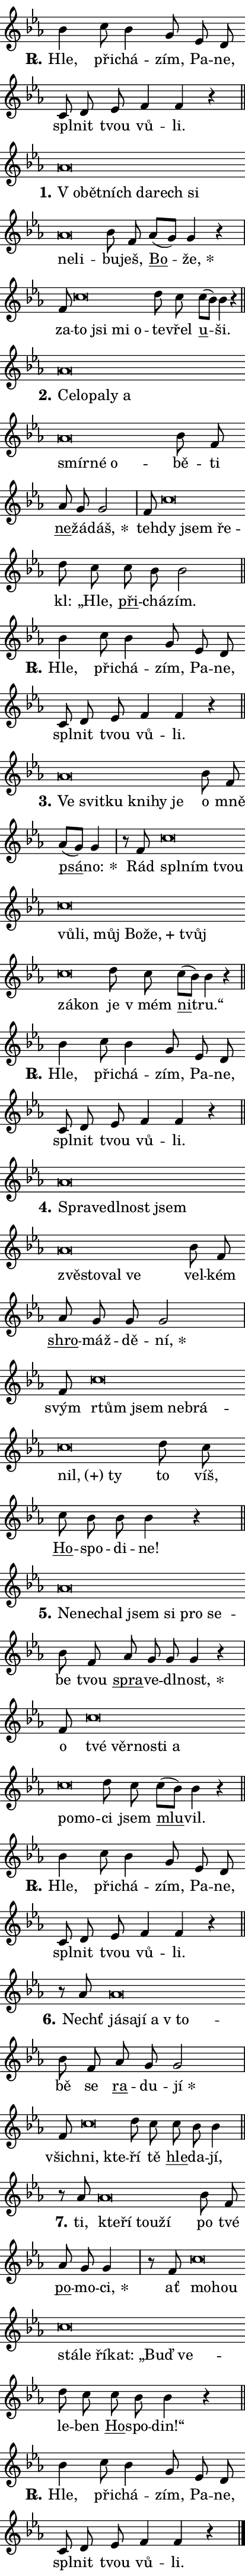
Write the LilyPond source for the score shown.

\version "2.24.0"
\header { tagline = "" }
\paper {
  indent = 0\cm
  top-margin = 0\cm
  right-margin = 0\cm
  bottom-margin = 0\cm
  left-margin = 0\cm
  paper-width = 7\cm
  page-breaking = #ly:one-page-breaking
  system-system-spacing.basic-distance = #11
  score-system-spacing.basic-distance = #11
  ragged-last = ##f
}


%% Author: Thomas Morley
%% https://lists.gnu.org/archive/html/lilypond-user/2020-05/msg00002.html
#(define (line-position grob)
"Returns position of @var[grob} in current system:
   @code{'start}, if at first time-step
   @code{'end}, if at last time-step
   @code{'middle} otherwise
"
  (let* ((col (ly:item-get-column grob))
         (ln (ly:grob-object col 'left-neighbor))
         (rn (ly:grob-object col 'right-neighbor))
         (col-to-check-left (if (ly:grob? ln) ln col))
         (col-to-check-right (if (ly:grob? rn) rn col))
         (break-dir-left
           (and
             (ly:grob-property col-to-check-left 'non-musical #f)
             (ly:item-break-dir col-to-check-left)))
         (break-dir-right
           (and
             (ly:grob-property col-to-check-right 'non-musical #f)
             (ly:item-break-dir col-to-check-right))))
        (cond ((eqv? 1 break-dir-left) 'start)
              ((eqv? -1 break-dir-right) 'end)
              (else 'middle))))

#(define (tranparent-at-line-position vctor)
  (lambda (grob)
  "Relying on @code{line-position} select the relevant enry from @var{vctor}.
Used to determine transparency,"
    (case (line-position grob)
      ((end) (not (vector-ref vctor 0)))
      ((middle) (not (vector-ref vctor 1)))
      ((start) (not (vector-ref vctor 2))))))

noteHeadBreakVisibility =
#(define-music-function (break-visibility)(vector?)
"Makes @code{NoteHead}s transparent relying on @var{break-visibility}"
#{
  \override NoteHead.transparent =
    #(tranparent-at-line-position break-visibility)
#})

#(define delete-ledgers-for-transparent-note-heads
  (lambda (grob)
    "Reads whether a @code{NoteHead} is transparent.
If so this @code{NoteHead} is removed from @code{'note-heads} from
@var{grob}, which is supposed to be @code{LedgerLineSpanner}.
As a result ledgers are not printed for this @code{NoteHead}"
    (let* ((nhds-array (ly:grob-object grob 'note-heads))
           (nhds-list
             (if (ly:grob-array? nhds-array)
                 (ly:grob-array->list nhds-array)
                 '()))
           ;; Relies on the transparent-property being done before
           ;; Staff.LedgerLineSpanner.after-line-breaking is executed.
           ;; This is fragile ...
           (to-keep
             (remove
               (lambda (nhd)
                 (ly:grob-property nhd 'transparent #f))
               nhds-list)))
      ;; TODO find a better method to iterate over grob-arrays, similiar
      ;; to filter/remove etc for lists
      ;; For now rebuilt from scratch
      (set! (ly:grob-object grob 'note-heads)  '())
      (for-each
        (lambda (nhd)
          (ly:pointer-group-interface::add-grob grob 'note-heads nhd))
        to-keep))))

hideNotes = {
  \noteHeadBreakVisibility #begin-of-line-visible
}
unHideNotes = {
  \noteHeadBreakVisibility #all-visible
}

% work-around for resetting accidentals
% https://lilypond.org/doc/v2.23/Documentation/notation/displaying-rhythms#unmetered-music
cadenzaMeasure = {
  \cadenzaOff
  \partial 1024 s1024
  \cadenzaOn
}

#(define-markup-command (accent layout props text) (markup?)
  "Underline accented syllable"
  (interpret-markup layout props
    #{\markup \override #'(offset . 4.3) \underline { #text }#}))

responsum = \markup \concat {
  "R" \hspace #-1.05 \path #0.1 #'((moveto 0 0.07) (lineto 0.9 0.8)) \hspace #0.05 "."
}

\layout {
    \context {
        \Staff
        \remove "Time_signature_engraver"
        \override LedgerLineSpanner.after-line-breaking = #delete-ledgers-for-transparent-note-heads
    }
    \context {
        \Voice {
            \override NoteHead.output-attributes = #'((class . "notehead"))
            \override Hairpin.height = #0.55
        }
    }
    \context {
        \Lyrics {
            \override StanzaNumber.output-attributes = #'((class . "stanzanumber"))
            \override LyricSpace.minimum-distance = #0.9
            \override LyricText.font-name = #"TeX Gyre Schola"
            \override LyricText.font-size = 1
            \override StanzaNumber.font-name = #"TeX Gyre Schola Bold"
            \override StanzaNumber.font-size = 1
        }
    }
}

% magnetic-lyrics.ily
%
%   written by
%     Jean Abou Samra <jean@abou-samra.fr>
%     Werner Lemberg <wl@gnu.org>
%
%   adapted by
%     Jiri Hon <jiri.hon@gmail.com>
%
% Version 2022-Apr-15

% https://www.mail-archive.com/lilypond-user@gnu.org/msg149350.html

#(define (Left_hyphen_pointer_engraver context)
   "Collect syllable-hyphen-syllable occurrences in lyrics and store
them in properties.  This engraver only looks to the left.  For
example, if the lyrics input is @code{foo -- bar}, it does the
following.

@itemize @bullet
@item
Set the @code{text} property of the @code{LyricHyphen} grob between
@q{foo} and @q{bar} to @code{foo}.

@item
Set the @code{left-hyphen} property of the @code{LyricText} grob with
text @q{foo} to the @code{LyricHyphen} grob between @q{foo} and
@q{bar}.
@end itemize

Use this auxiliary engraver in combination with the
@code{lyric-@/text::@/apply-@/magnetic-@/offset!} hook."
   (let ((hyphen #f)
         (text #f))
     (make-engraver
      (acknowledgers
       ((lyric-syllable-interface engraver grob source-engraver)
        (set! text grob)))
      (end-acknowledgers
       ((lyric-hyphen-interface engraver grob source-engraver)
        ;(when (not (grob::has-interface grob 'lyric-space-interface))
          (set! hyphen grob)));)
      ((stop-translation-timestep engraver)
       (when (and text hyphen)
         (ly:grob-set-object! text 'left-hyphen hyphen))
       (set! text #f)
       (set! hyphen #f)))))

#(define (lyric-text::apply-magnetic-offset! grob)
   "If the space between two syllables is less than the value in
property @code{LyricText@/.details@/.squash-threshold}, move the right
syllable to the left so that it gets concatenated with the left
syllable.

Use this function as a hook for
@code{LyricText@/.after-@/line-@/breaking} if the
@code{Left_@/hyphen_@/pointer_@/engraver} is active."
   (let ((hyphen (ly:grob-object grob 'left-hyphen #f)))
     (when hyphen
       (let ((left-text (ly:spanner-bound hyphen LEFT)))
         (when (grob::has-interface left-text 'lyric-syllable-interface)
           (let* ((common (ly:grob-common-refpoint grob left-text X))
                  (this-x-ext (ly:grob-extent grob common X))
                  (left-x-ext
                   (begin
                     ;; Trigger magnetism for left-text.
                     (ly:grob-property left-text 'after-line-breaking)
                     (ly:grob-extent left-text common X)))
                  ;; `delta` is the gap width between two syllables.
                  (delta (- (interval-start this-x-ext)
                            (interval-end left-x-ext)))
                  (details (ly:grob-property grob 'details))
                  (threshold (assoc-get 'squash-threshold details 0.2)))
             (when (< delta threshold)
               (let* (;; We have to manipulate the input text so that
                      ;; ligatures crossing syllable boundaries are not
                      ;; disabled.  For languages based on the Latin
                      ;; script this is essentially a beautification.
                      ;; However, for non-Western scripts it can be a
                      ;; necessity.
                      (lt (ly:grob-property left-text 'text))
                      (rt (ly:grob-property grob 'text))
                      (is-space (grob::has-interface hyphen 'lyric-space-interface))
                      (space (if is-space " " ""))
                      (space-markup (grob-interpret-markup grob " "))
                      (space-size (interval-length (ly:stencil-extent space-markup X)))
                      (extra-delta (if is-space space-size 0))
                      ;; Append new syllable.
                      (ltrt-space (if (and (string? lt) (string? rt))
                                (string-append lt space rt)
                                (make-concat-markup (list lt space rt))))
                      ;; Right-align `ltrt` to the right side.
                      (ltrt-space-markup (grob-interpret-markup
                               grob
                               (make-translate-markup
                                (cons (interval-length this-x-ext) 0)
                                (make-right-align-markup ltrt-space)))))
                 (begin
                   ;; Don't print `left-text`.
                   (ly:grob-set-property! left-text 'stencil #f)
                   ;; Set text and stencil (which holds all collected
                   ;; syllables so far) and shift it to the left.
                   (ly:grob-set-property! grob 'text ltrt-space)
                   (ly:grob-set-property! grob 'stencil ltrt-space-markup)
                   (ly:grob-translate-axis! grob (- (- delta extra-delta)) X))))))))))


#(define (lyric-hyphen::displace-bounds-first grob)
   ;; Make very sure this callback isn't triggered too early.
   (let ((left (ly:spanner-bound grob LEFT))
         (right (ly:spanner-bound grob RIGHT)))
     (ly:grob-property left 'after-line-breaking)
     (ly:grob-property right 'after-line-breaking)
     (ly:lyric-hyphen::print grob)))

squashThreshold = #0.4

\layout {
  \context {
    \Lyrics
    \consists #Left_hyphen_pointer_engraver
    \override LyricText.after-line-breaking =
      #lyric-text::apply-magnetic-offset!
    \override LyricHyphen.stencil = #lyric-hyphen::displace-bounds-first
    \override LyricText.details.squash-threshold = \squashThreshold
    \override LyricHyphen.minimum-distance = 0
    \override LyricHyphen.minimum-length = \squashThreshold
  }
}

squash = \override LyricText.details.squash-threshold = 9999
unSquash = \override LyricText.details.squash-threshold = \squashThreshold

left = \override LyricText.self-alignment-X = #LEFT
unLeft = \revert LyricText.self-alignment-X

starOffset = #(lambda (grob) 
                (let ((x_offset (ly:self-alignment-interface::aligned-on-x-parent grob)))
                  (if (= x_offset 0) 0 (+ x_offset 1.2))))

star = #(define-music-function (syllable)(string?)
"Append star separator at the end of a syllable"
#{
  \once \override LyricText.X-offset = #starOffset
  \lyricmode { \markup {
    #syllable
    \override #'((font-name . "TeX Gyre Schola Bold")) \hspace #0.2 \lower #0.65 \larger "*"
  } }
#})

starAccent = #(define-music-function (syllable)(string?)
"Append star separator at the end of a syllable and make accent"
#{
  \once \override LyricText.X-offset = #starOffset
  \lyricmode { \markup {
    \accent #syllable
    \override #'((font-name . "TeX Gyre Schola Bold")) \hspace #0.2 \lower #0.65 \larger "*"
  } }
#})

breath = #(define-music-function (syllable)(string?)
"Append breathing indicator at the end of a syllable"
#{
  \lyricmode { \markup { #syllable "+" } }
#})

optionalBreath = #(define-music-function (syllable)(string?)
"Append optional breathing indicator at the end of a syllable"
#{
  \lyricmode { \markup { #syllable "(+)" } }
#})


\score {
    <<
        \new Voice = "melody" { \cadenzaOn \key es \major \relative { bes'4 c8 bes4 g8 \bar "" es d \bar "" c d es \bar "" f4 f r \cadenzaMeasure \bar "||" \break } }
        \new Lyrics \lyricsto "melody" { \lyricmode { \set stanza = \responsum
Hle, při -- chá -- zím, Pa -- ne, spl -- nit tvou vů -- li. } }
    >>
    \layout {}
}

\score {
    <<
        \new Voice = "melody" { \cadenzaOn \key es \major \relative { as'\breve*1/16 \hideNotes \breve*1/16 \bar "" \breve*1/16 \bar "" \breve*1/16 \bar "" \breve*1/16 \bar "" \breve*1/16 \bar "" \breve*1/16 \breve*1/16 \bar "" \unHideNotes bes8 f \bar "" as[( g)] g4 r \cadenzaMeasure \bar "|" f8 c'\breve*1/16 \hideNotes \breve*1/16 \bar "" \breve*1/16 \breve*1/16 \bar "" \unHideNotes d8 c \bar "" c[( bes)] bes4 r \cadenzaMeasure \bar "||" \break } }
        \new Lyrics \lyricsto "melody" { \lyricmode { \set stanza = "1."
\left "V o" -- \squash bět -- ních da -- rech si ne -- li -- \unLeft \unSquash bu -- ješ, \markup \accent Bo -- \star že, za -- \left to \squash jsi mi o -- \unLeft \unSquash te -- vřel \markup \accent u -- ši. } }
    >>
    \layout {}
}

\score {
    <<
        \new Voice = "melody" { \cadenzaOn \key es \major \relative { as'\breve*1/16 \hideNotes \breve*1/16 \bar "" \breve*1/16 \bar "" \breve*1/16 \bar "" \breve*1/16 \bar "" \breve*1/16 \bar "" \breve*1/16 \breve*1/16 \bar "" \unHideNotes bes8 f \bar "" as g g2 \cadenzaMeasure \bar "|" f8 c'\breve*1/16 \hideNotes \breve*1/16 \breve*1/16 \bar "" \unHideNotes d8 c \bar "" c bes bes2 \cadenzaMeasure \bar "||" \break } }
        \new Lyrics \lyricsto "melody" { \lyricmode { \set stanza = "2."
\left Ce -- \squash lo -- pa -- ly a smír -- né o -- \unLeft \unSquash bě -- ti \markup \accent ne -- žá -- \star dáš, teh -- \left dy \squash jsem ře -- \unLeft \unSquash kl: „Hle, \markup \accent při -- chá -- zím. } }
    >>
    \layout {}
}

\score {
    <<
        \new Voice = "melody" { \cadenzaOn \key es \major \relative { bes'4 c8 bes4 g8 \bar "" es d \bar "" c d es \bar "" f4 f r \cadenzaMeasure \bar "||" \break } }
        \new Lyrics \lyricsto "melody" { \lyricmode { \set stanza = \responsum
Hle, při -- chá -- zím, Pa -- ne, spl -- nit tvou vů -- li. } }
    >>
    \layout {}
}

\score {
    <<
        \new Voice = "melody" { \cadenzaOn \key es \major \relative { as'\breve*1/16 \hideNotes \breve*1/16 \bar "" \breve*1/16 \bar "" \breve*1/16 \bar "" \breve*1/16 \breve*1/16 \bar "" \unHideNotes bes8 f \bar "" as[( g)] g4 \cadenzaMeasure \bar "|" r8 f8 c'\breve*1/16 \hideNotes \breve*1/16 \bar "" \breve*1/16 \bar "" \breve*1/16 \bar "" \breve*1/16 \bar "" \breve*1/16 \bar "" \breve*1/16 \bar "" \breve*1/16 \bar "" \breve*1/16 \bar "" \breve*1/16 \breve*1/16 \bar "" \unHideNotes d8 c \bar "" c[( bes)] bes4 r \cadenzaMeasure \bar "||" \break } }
        \new Lyrics \lyricsto "melody" { \lyricmode { \set stanza = "3."
\left Ve \squash svit -- ku kni -- hy je \unLeft \unSquash o mně \markup \accent psá -- \star no: Rád \left spl -- \squash ním tvou vů -- li, můj Bo -- \breath "že," tvůj zá -- kon \unLeft \unSquash je "v mém" \markup \accent ni -- tru.“ } }
    >>
    \layout {}
}

\score {
    <<
        \new Voice = "melody" { \cadenzaOn \key es \major \relative { bes'4 c8 bes4 g8 \bar "" es d \bar "" c d es \bar "" f4 f r \cadenzaMeasure \bar "||" \break } }
        \new Lyrics \lyricsto "melody" { \lyricmode { \set stanza = \responsum
Hle, při -- chá -- zím, Pa -- ne, spl -- nit tvou vů -- li. } }
    >>
    \layout {}
}

\score {
    <<
        \new Voice = "melody" { \cadenzaOn \key es \major \relative { as'\breve*1/16 \hideNotes \breve*1/16 \bar "" \breve*1/16 \bar "" \breve*1/16 \bar "" \breve*1/16 \bar "" \breve*1/16 \bar "" \breve*1/16 \bar "" \breve*1/16 \breve*1/16 \bar "" \unHideNotes bes8 f \bar "" as g g g2 \cadenzaMeasure \bar "|" f8 c'\breve*1/16 \hideNotes \breve*1/16 \bar "" \breve*1/16 \bar "" \breve*1/16 \bar "" \breve*1/16 \breve*1/16 \bar "" \unHideNotes d8 c \bar "" c bes bes bes4 r \cadenzaMeasure \bar "||" \break } }
        \new Lyrics \lyricsto "melody" { \lyricmode { \set stanza = "4."
\left Spra -- \squash ve -- dl -- nost jsem zvě -- sto -- val ve \unLeft \unSquash vel -- kém \markup \accent shro -- máž -- dě -- \star ní, svým \left rtům \squash jsem ne -- brá -- \optionalBreath nil, ty \unLeft \unSquash to víš, \markup \accent Ho -- spo -- di -- ne! } }
    >>
    \layout {}
}

\score {
    <<
        \new Voice = "melody" { \cadenzaOn \key es \major \relative { as'\breve*1/16 \hideNotes \breve*1/16 \bar "" \breve*1/16 \bar "" \breve*1/16 \bar "" \breve*1/16 \bar "" \breve*1/16 \breve*1/16 \bar "" \unHideNotes bes8 f \bar "" as g g g4 r \cadenzaMeasure \bar "|" f8 c'\breve*1/16 \hideNotes \breve*1/16 \bar "" \breve*1/16 \bar "" \breve*1/16 \bar "" \breve*1/16 \bar "" \breve*1/16 \breve*1/16 \bar "" \unHideNotes d8 c \bar "" c[( bes)] bes4 r \cadenzaMeasure \bar "||" \break } }
        \new Lyrics \lyricsto "melody" { \lyricmode { \set stanza = "5."
\left Ne -- \squash ne -- chal jsem si pro se -- \unLeft \unSquash be tvou \markup \accent spra -- ve -- dl -- \star nost, o \left tvé \squash věr -- no -- sti a po -- mo -- \unLeft \unSquash ci jsem \markup \accent mlu -- vil. } }
    >>
    \layout {}
}

\score {
    <<
        \new Voice = "melody" { \cadenzaOn \key es \major \relative { bes'4 c8 bes4 g8 \bar "" es d \bar "" c d es \bar "" f4 f r \cadenzaMeasure \bar "||" \break } }
        \new Lyrics \lyricsto "melody" { \lyricmode { \set stanza = \responsum
Hle, při -- chá -- zím, Pa -- ne, spl -- nit tvou vů -- li. } }
    >>
    \layout {}
}

\score {
    <<
        \new Voice = "melody" { \cadenzaOn \key es \major \relative { r8 as'8 as\breve*1/16 \hideNotes \breve*1/16 \bar "" \breve*1/16 \bar "" \breve*1/16 \breve*1/16 \bar "" \unHideNotes bes8 f \bar "" as g g2 \cadenzaMeasure \bar "|" f8 c'\breve*1/16 \hideNotes \breve*1/16 \bar "" \unHideNotes d8 c \bar "" c bes bes4 \cadenzaMeasure \bar "||" \break } }
        \new Lyrics \lyricsto "melody" { \lyricmode { \set stanza = "6."
Nechť \left já -- \squash sa -- jí a "v to" -- \unLeft \unSquash bě se \markup \accent ra -- du -- \star jí všich -- \left ni, \squash kte -- \unLeft \unSquash ří tě \markup \accent hle -- da -- jí, } }
    >>
    \layout {}
}

\score {
    <<
        \new Voice = "melody" { \cadenzaOn \key es \major \relative { r8 as'8 as\breve*1/16 \hideNotes \breve*1/16 \bar "" \breve*1/16 \breve*1/16 \bar "" \unHideNotes bes8 f \bar "" as g g4 \cadenzaMeasure \bar "|" r8 f8 c'\breve*1/16 \hideNotes \breve*1/16 \bar "" \breve*1/16 \bar "" \breve*1/16 \bar "" \breve*1/16 \bar "" \breve*1/16 \bar "" \breve*1/16 \breve*1/16 \bar "" \unHideNotes d8 c \bar "" c bes bes4 r \cadenzaMeasure \bar "||" \break } }
        \new Lyrics \lyricsto "melody" { \lyricmode { \set stanza = "7."
ti, \left kte -- \squash ří tou -- ží \unLeft \unSquash po tvé \markup \accent po -- mo -- \star ci, ať \left mo -- \squash hou stá -- le ří -- kat: „Buď ve -- \unLeft \unSquash le -- ben \markup \accent Ho -- spo -- din!“ } }
    >>
    \layout {}
}

\score {
    <<
        \new Voice = "melody" { \cadenzaOn \key es \major \relative { bes'4 c8 bes4 g8 \bar "" es d \bar "" c d es \bar "" f4 f r \cadenzaMeasure \bar "||" \break } \bar "|." }
        \new Lyrics \lyricsto "melody" { \lyricmode { \set stanza = \responsum
Hle, při -- chá -- zím, Pa -- ne, spl -- nit tvou vů -- li. } }
    >>
    \layout {}
}
